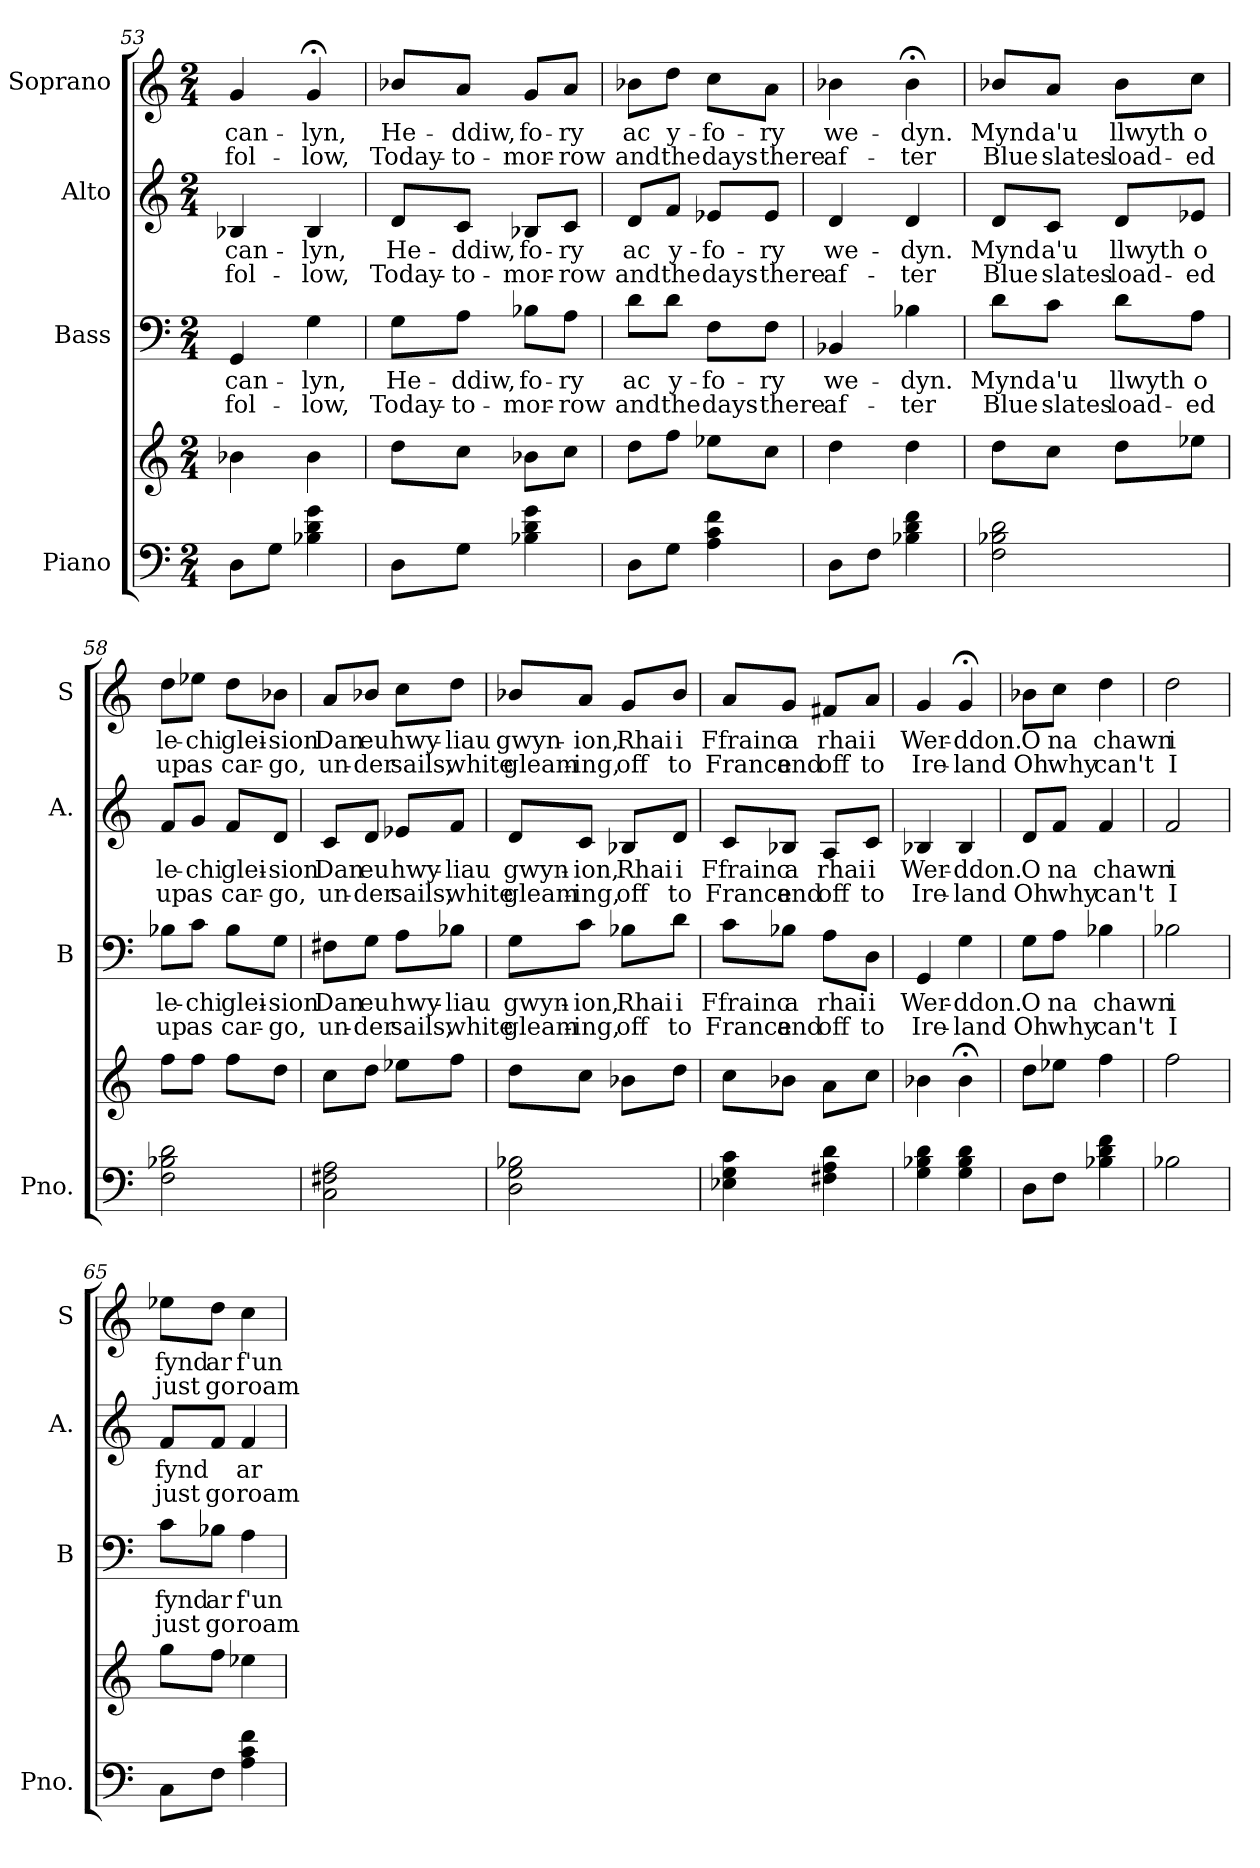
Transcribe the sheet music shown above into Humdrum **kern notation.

**kern	**kern	**kern	**text	**text	**kern	**text	**text	**kern	**text	**text
*part4	*part4	*part3	*part3	*part3	*part2	*part2	*part2	*part1	*part1	*part1
*staff5	*staff4	*staff3	*staff3	*staff3	*staff2	*staff2	*staff2	*staff1	*staff1	*staff1
*I"Piano	*	*I"Bass	*	*	*I"Alto	*	*	*I"Soprano	*	*
*I'Pno.	*	*I'B	*	*	*I'A.	*	*	*I'S	*	*
!!LO:PB:g=z
*clefF4	*clefG2	*clefF4	*	*	*clefG2	*	*	*clefG2	*	*
*k[]	*k[]	*k[]	*	*	*k[]	*	*	*k[]	*	*
*M2/4	*M2/4	*M2/4	*	*	*M2/4	*	*	*M2/4	*	*
=53	=53	=53	=53	=53	=53	=53	=53	=53	=53	=53
!	!	!	!LO:LY:b	!LO:LY:b	!	!LO:LY:b	!LO:LY:b	!	!LO:LY:b	!LO:LY:b
8D\L	4b-X\	4GG/	can-	fol-	4B-X/	can-	fol-	4g/	can-	fol-
8G\J	.	.	.	.	.	.	.	.	.	.
!	!	!	!LO:LY:b	!LO:LY:b	!	!LO:LY:b	!LO:LY:b	!	!LO:LY:b	!LO:LY:b
4B-X\ 4d\ 4g\	4b-\	4G\	-lyn,	-low,	4B-/	-lyn,	-low,	4g;</	-lyn,	-low,
=54	=54	=54	=54	=54	=54	=54	=54	=54	=54	=54
!	!	!	!LO:LY:b	!LO:LY:b	!	!LO:LY:b	!LO:LY:b	!	!LO:LY:b	!LO:LY:b
8D\L	8dd\L	8G\L	He-	Today-	8d/L	He-	Today-	8b-X/L	He-	Today-
!	!	!	!LO:LY:b	!LO:LY:b	!	!LO:LY:b	!LO:LY:b	!	!LO:LY:b	!LO:LY:b
8G\J	8cc\J	8A\J	-ddiw,	-to-	8c/J	-ddiw,	-to-	8a/J	-ddiw,	-to-
!	!	!	!LO:LY:b	!LO:LY:b	!	!LO:LY:b	!LO:LY:b	!	!LO:LY:b	!LO:LY:b
4B-X\ 4d\ 4g\	8b-X\L	8B-X\L	fo-	-mor-	8B-X/L	fo-	-mor-	8g/L	fo-	-mor-
!	!	!	!LO:LY:b	!LO:LY:b	!	!LO:LY:b	!LO:LY:b	!	!LO:LY:b	!LO:LY:b
.	8cc\J	8A\J	-ry	-row	8c/J	-ry	-row	8a/J	-ry	-row
=55	=55	=55	=55	=55	=55	=55	=55	=55	=55	=55
!	!	!	!LO:LY:b	!LO:LY:b	!	!LO:LY:b	!LO:LY:b	!	!LO:LY:b	!LO:LY:b
8D\L	8dd\L	8d\L	ac	and	8d/L	ac	and	8b-X\L	ac	and
!	!	!	!LO:LY:b	!LO:LY:b	!	!LO:LY:b	!LO:LY:b	!	!LO:LY:b	!LO:LY:b
8G\J	8ff\J	8d\J	y-	the	8f/J	y-	the	8dd\J	y-	the
!	!	!	!LO:LY:b	!LO:LY:b	!	!LO:LY:b	!LO:LY:b	!	!LO:LY:b	!LO:LY:b
4A\ 4c\ 4f\	8ee-X\L	8F\L	-fo-	days	8e-X/L	-fo-	days	8cc\L	-fo-	days
!	!	!	!LO:LY:b	!LO:LY:b	!	!LO:LY:b	!LO:LY:b	!	!LO:LY:b	!LO:LY:b
.	8cc\J	8F\J	-ry	there	8e-/J	-ry	there	8a\J	-ry	there
=56	=56	=56	=56	=56	=56	=56	=56	=56	=56	=56
!	!	!	!LO:LY:b	!LO:LY:b	!	!LO:LY:b	!LO:LY:b	!	!LO:LY:b	!LO:LY:b
8D\L	4dd\	4BB-X/	we-	af-	4d/	we-	af-	4b-X\	we-	af-
8F\J	.	.	.	.	.	.	.	.	.	.
!	!	!	!LO:LY:b	!LO:LY:b	!	!LO:LY:b	!LO:LY:b	!	!LO:LY:b	!LO:LY:b
4B-X\ 4d\ 4f\	4dd\	4B-X\	-dyn.	-ter	4d/	-dyn.	-ter	4b-;<\	-dyn.	-ter
=57	=57	=57	=57	=57	=57	=57	=57	=57	=57	=57
!	!	!	!LO:LY:b	!LO:LY:b	!	!LO:LY:b	!LO:LY:b	!	!LO:LY:b	!LO:LY:b
2F\ 2B-X\ 2d\	8dd\L	8d\L	Mynd	Blue	8d/L	Mynd	Blue	8b-X/L	Mynd	Blue
!	!	!	!LO:LY:b	!LO:LY:b	!	!LO:LY:b	!LO:LY:b	!	!LO:LY:b	!LO:LY:b
.	8cc\J	8c\J	a'u	slates	8c/J	a'u	slates	8a/J	a'u	slates
!	!	!	!LO:LY:b	!LO:LY:b	!	!LO:LY:b	!LO:LY:b	!	!LO:LY:b	!LO:LY:b
.	8dd\L	8d\L	llwyth	load-	8d/L	llwyth	load-	8b-\L	llwyth	load-
!	!	!	!LO:LY:b	!LO:LY:b	!	!LO:LY:b	!LO:LY:b	!	!LO:LY:b	!LO:LY:b
.	8ee-X\J	8A\J	o	-ed	8e-X/J	o	-ed	8cc\J	o	-ed
=58	=58	=58	=58	=58	=58	=58	=58	=58	=58	=58
!	!	!	!LO:LY:b	!LO:LY:b	!	!LO:LY:b	!LO:LY:b	!	!LO:LY:b	!LO:LY:b
2F\ 2B-X\ 2d\	8ff\L	8B-X\L	le-	up	8f/L	le-	up	8dd\L	le-	up
!	!	!	!LO:LY:b	!LO:LY:b	!	!LO:LY:b	!LO:LY:b	!	!LO:LY:b	!LO:LY:b
.	8ff\J	8c\J	-chi	as	8g/J	-chi	as	8ee-X\J	-chi	as
!	!	!	!LO:LY:b	!LO:LY:b	!	!LO:LY:b	!LO:LY:b	!	!LO:LY:b	!LO:LY:b
.	8ff\L	8B-\L	glei-	car-	8f/L	glei-	car-	8dd\L	glei-	car-
!	!	!	!LO:LY:b	!LO:LY:b	!	!LO:LY:b	!LO:LY:b	!	!LO:LY:b	!LO:LY:b
.	8dd\J	8G\J	-sion	-go,	8d/J	-sion	-go,	8b-X\J	-sion	-go,
!!LO:LB:g=z
=59	=59	=59	=59	=59	=59	=59	=59	=59	=59	=59
!	!	!	!LO:LY:b	!LO:LY:b	!	!LO:LY:b	!LO:LY:b	!	!LO:LY:b	!LO:LY:b
2C\ 2F#X\ 2A\	8cc\L	8F#X\L	Dan	un-	8c/L	Dan	un-	8a/L	Dan	un-
!	!	!	!LO:LY:b	!LO:LY:b	!	!LO:LY:b	!LO:LY:b	!	!LO:LY:b	!LO:LY:b
.	8dd\J	8G\J	eu	-der	8d/J	eu	-der	8b-X/J	eu	-der
!	!	!	!LO:LY:b	!LO:LY:b	!	!LO:LY:b	!LO:LY:b	!	!LO:LY:b	!LO:LY:b
.	8ee-X\L	8A\L	hwy-	sails,	8e-X/L	hwy-	sails,	8cc\L	hwy-	sails,
!	!	!	!LO:LY:b	!LO:LY:b	!	!LO:LY:b	!LO:LY:b	!	!LO:LY:b	!LO:LY:b
.	8ff\J	8B-X\J	-liau	white	8f/J	-liau	white	8dd\J	-liau	white
=60	=60	=60	=60	=60	=60	=60	=60	=60	=60	=60
!	!	!	!LO:LY:b	!LO:LY:b	!	!LO:LY:b	!LO:LY:b	!	!LO:LY:b	!LO:LY:b
2D\ 2G\ 2B-X\	8dd\L	8G\L	gwyn-	gleam-	8d/L	gwyn-	gleam-	8b-X/L	gwyn-	gleam-
!	!	!	!LO:LY:b	!LO:LY:b	!	!LO:LY:b	!LO:LY:b	!	!LO:LY:b	!LO:LY:b
.	8cc\J	8c\J	-ion,	-ing,	8c/J	-ion,	-ing,	8a/J	-ion,	-ing,
!	!	!	!LO:LY:b	!LO:LY:b	!	!LO:LY:b	!LO:LY:b	!	!LO:LY:b	!LO:LY:b
.	8b-X\L	8B-X\L	Rhai	off	8B-X/L	Rhai	off	8g/L	Rhai	off
!	!	!	!LO:LY:b	!LO:LY:b	!	!LO:LY:b	!LO:LY:b	!	!LO:LY:b	!LO:LY:b
.	8dd\J	8d\J	i	to	8d/J	i	to	8b-/J	i	to
=61	=61	=61	=61	=61	=61	=61	=61	=61	=61	=61
!	!	!	!LO:LY:b	!LO:LY:b	!	!LO:LY:b	!LO:LY:b	!	!LO:LY:b	!LO:LY:b
4E-X\ 4G\ 4c\	8cc\L	8c\L	Ffrainc	France	8c/L	Ffrainc	France	8a/L	Ffrainc	France
!	!	!	!LO:LY:b	!LO:LY:b	!	!LO:LY:b	!LO:LY:b	!	!LO:LY:b	!LO:LY:b
.	8b-X\J	8B-X\J	a	and	8B-X/J	a	and	8g/J	a	and
!	!	!	!LO:LY:b	!LO:LY:b	!	!LO:LY:b	!LO:LY:b	!	!LO:LY:b	!LO:LY:b
4F#X\ 4A\ 4d\	8a\L	8A\L	rhai	off	8A/L	rhai	off	8f#X/L	rhai	off
!	!	!	!LO:LY:b	!LO:LY:b	!	!LO:LY:b	!LO:LY:b	!	!LO:LY:b	!LO:LY:b
.	8cc\J	8D\J	i	to	8c/J	i	to	8a/J	i	to
=62	=62	=62	=62	=62	=62	=62	=62	=62	=62	=62
!	!	!	!LO:LY:b	!LO:LY:b	!	!LO:LY:b	!LO:LY:b	!	!LO:LY:b	!LO:LY:b
4G\ 4B-X\ 4d\	4b-X\	4GG/	Wer-	Ire-	4B-X/	Wer-	Ire-	4g/	Wer-	Ire-
!	!	!	!LO:LY:b	!LO:LY:b	!	!LO:LY:b	!LO:LY:b	!	!LO:LY:b	!LO:LY:b
4G\ 4B-\ 4d\	4b-;<\	4G\	-ddon.	-land	4B-/	-ddon.	-land	4g;</	-ddon.	-land
=63	=63	=63	=63	=63	=63	=63	=63	=63	=63	=63
!	!	!	!LO:LY:b	!LO:LY:b	!	!LO:LY:b	!LO:LY:b	!	!LO:LY:b	!LO:LY:b
8D\L	8dd\L	8G\L	O	Oh	8d/L	O	Oh	8b-X\L	O	Oh
!	!	!	!LO:LY:b	!LO:LY:b	!	!LO:LY:b	!LO:LY:b	!	!LO:LY:b	!LO:LY:b
8F\J	8ee-X\J	8A\J	na	why	8f/J	na	why	8cc\J	na	why
!	!	!	!LO:LY:b	!LO:LY:b	!	!LO:LY:b	!LO:LY:b	!	!LO:LY:b	!LO:LY:b
4B-X\ 4d\ 4f\	4ff\	4B-X\	chawn	can't	4f/	chawn	can't	4dd\	chawn	can't
=64	=64	=64	=64	=64	=64	=64	=64	=64	=64	=64
!	!	!	!LO:LY:b	!LO:LY:b	!	!LO:LY:b	!LO:LY:b	!	!LO:LY:b	!LO:LY:b
2B-X\	2ff\	2B-X\	i	I	2f/	i	I	2dd\	i	I
=65	=65	=65	=65	=65	=65	=65	=65	=65	=65	=65
!	!	!	!LO:LY:b	!LO:LY:b	!	!LO:LY:b	!LO:LY:b	!	!LO:LY:b	!LO:LY:b
8C\L	8gg\L	8c\L	fynd	just	8f/L	fynd	just	8ee-X\L	fynd	just
!	!	!	!LO:LY:b	!LO:LY:b	!	!	!LO:LY:b	!	!LO:LY:b	!LO:LY:b
8F\J	8ff\J	8B-X\J	ar	go	8f/J	.	go	8dd\J	ar	go
!	!	!	!LO:LY:b	!LO:LY:b	!	!LO:LY:b	!LO:LY:b	!	!LO:LY:b	!LO:LY:b
4A\ 4c\ 4f\	4ee-X\	4A\	f'un-	roam-	4f/	ar	roam-	4cc\	f'un-	roam-
=	=	=	=	=	=	=	=	=	=	=
*-	*-	*-	*-	*-	*-	*-	*-	*-	*-	*-
